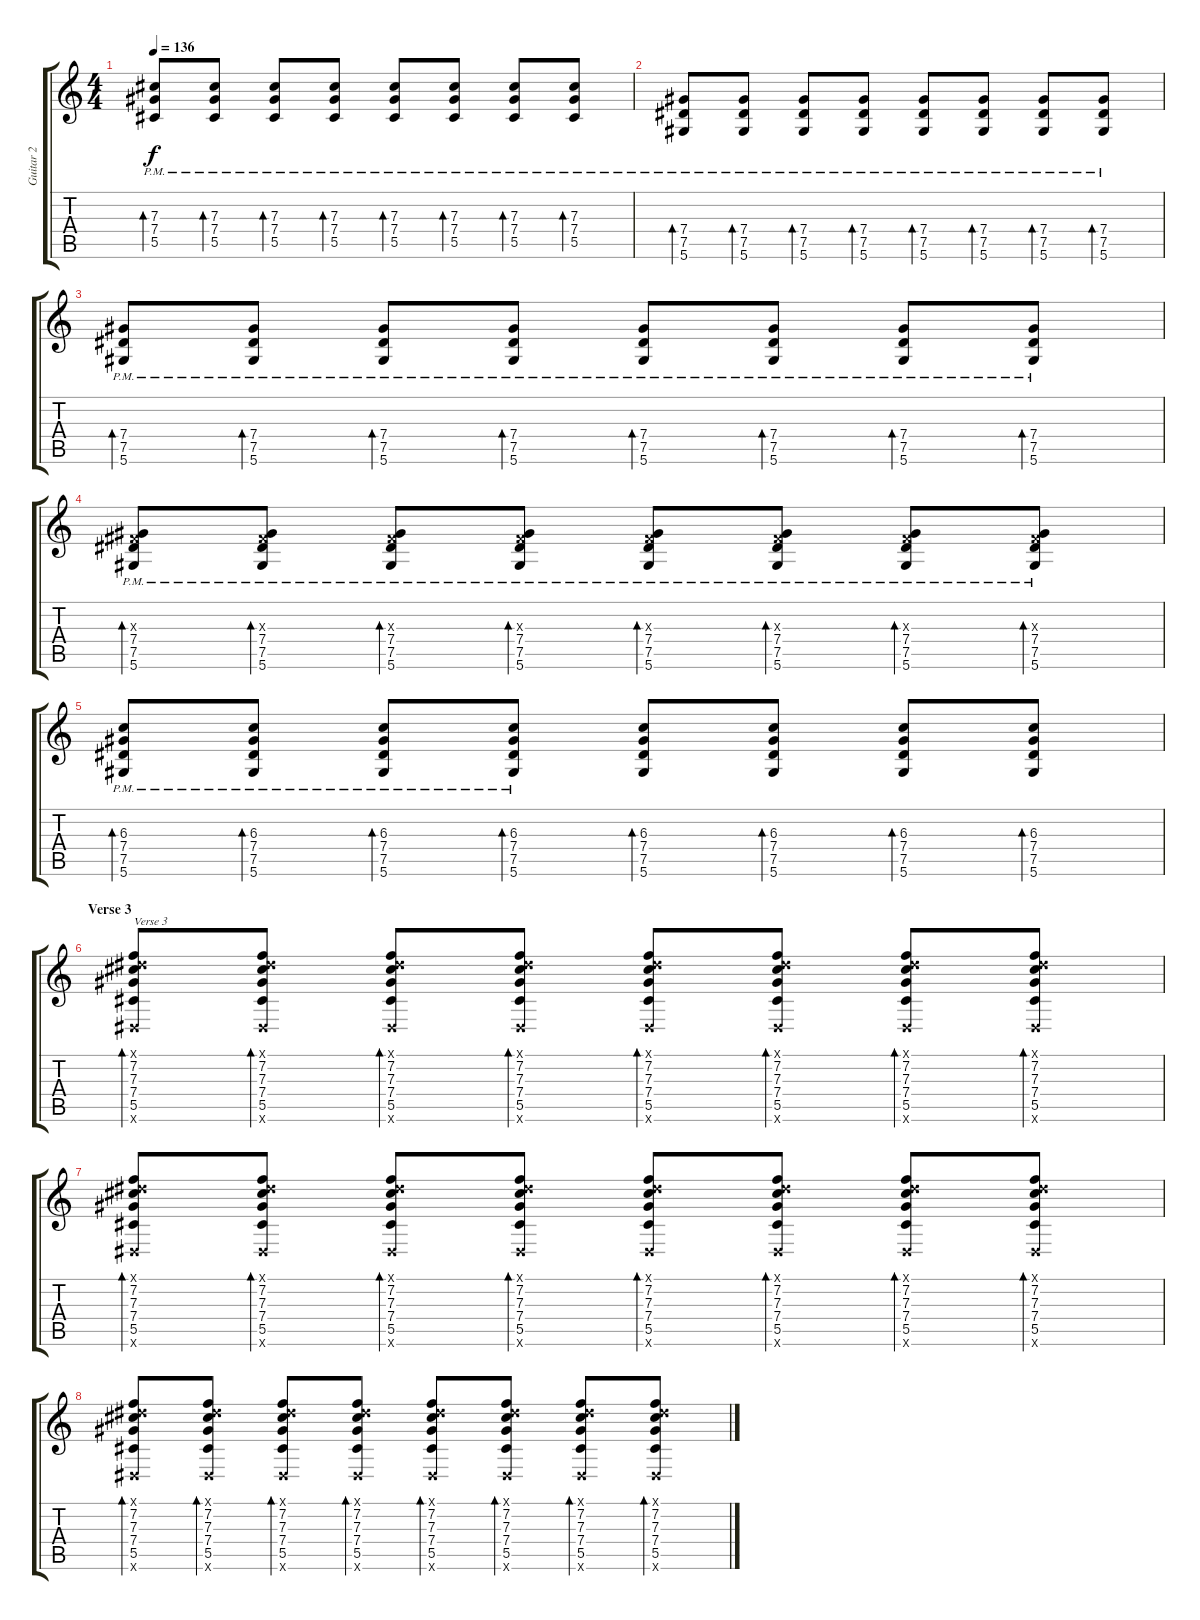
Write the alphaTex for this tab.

\track ("Guitar 2 " "Guitar 2 ") {instrument electricguitarclean}
\staff {score tabs}
\tuning (Eb4 Bb3 Gb3 Db3 Ab2 Eb2) {hide}
\ts (4 4)
\tempo 136
\clef g2
\ks c
(7.3{pm} 7.4{pm} 5.5{pm}).8{bd 60 dy f} (7.3{pm} 7.4{pm} 5.5{pm}).8{bd 60} (7.3{pm} 7.4{pm} 5.5{pm}).8{bd 60} (7.3{pm} 7.4{pm} 5.5{pm}).8{bd 60} (7.3{pm} 7.4{pm} 5.5{pm}).8{bd 60} (7.3{pm} 7.4{pm} 5.5{pm}).8{bd 60} (7.3{pm} 7.4{pm} 5.5{pm}).8{bd 60} (7.3{pm} 7.4{pm} 5.5{pm}).8{bd 60} |
(7.4{pm} 7.5{pm} 5.6{pm}).8{bd 60} (7.4{pm} 7.5{pm} 5.6{pm}).8{bd 60} (7.4{pm} 7.5{pm} 5.6{pm}).8{bd 60} (7.4{pm} 7.5{pm} 5.6{pm}).8{bd 60} (7.4{pm} 7.5{pm} 5.6{pm}).8{bd 60} (7.4{pm} 7.5{pm} 5.6{pm}).8{bd 60} (7.4{pm} 7.5{pm} 5.6{pm}).8{bd 60} (7.4{pm} 7.5{pm} 5.6{pm}).8{bd 60} |
(7.4{pm} 7.5{pm} 5.6{pm}).8{bd 60} (7.4{pm} 7.5{pm} 5.6{pm}).8{bd 60} (7.4{pm} 7.5{pm} 5.6{pm}).8{bd 60} (7.4{pm} 7.5{pm} 5.6{pm}).8{bd 60} (7.4{pm} 7.5{pm} 5.6{pm}).8{bd 60} (7.4{pm} 7.5{pm} 5.6{pm}).8{bd 60} (7.4{pm} 7.5{pm} 5.6{pm}).8{bd 60} (7.4{pm} 7.5{pm} 5.6{pm}).8{bd 60} |
(0.3{x} 7.4 7.5 5.6{pm}).8{bd 60} (0.3{x} 7.4 7.5 5.6{pm}).8{bd 60} (0.3{x} 7.4 7.5 5.6{pm}).8{bd 60} (0.3{x} 7.4 7.5 5.6{pm}).8{bd 60} (0.3{x} 7.4 7.5 5.6{pm}).8{bd 60} (0.3{x} 7.4 7.5 5.6{pm}).8{bd 60} (0.3{x} 7.4 7.5 5.6{pm}).8{bd 60} (0.3{x} 7.4 7.5 5.6{pm}).8{bd 60} |
(6.3 7.4 7.5 5.6{pm}).8{bd 60} (6.3 7.4 7.5 5.6{pm}).8{bd 60} (6.3 7.4 7.5 5.6{pm}).8{bd 60} (6.3 7.4 7.5 5.6{pm}).8{bd 60} (6.3 7.4 7.5 5.6).8{bd 60} (6.3 7.4 7.5 5.6).8{bd 60} (6.3 7.4 7.5 5.6).8{bd 60} (6.3 7.4 7.5 5.6).8{bd 60} |
\section ("" "Verse 3")
(0.1{x} 7.2 7.3 7.4 5.5 0.6{x}).8{bd 30 txt "Verse 3"} (0.1{x} 7.2 7.3 7.4 5.5 0.6{x}).8{bd 30} (0.1{x} 7.2 7.3 7.4 5.5 0.6{x}).8{bd 30} (0.1{x} 7.2 7.3 7.4 5.5 0.6{x}).8{bd 30} (0.1{x} 7.2 7.3 7.4 5.5 0.6{x}).8{bd 30} (0.1{x} 7.2 7.3 7.4 5.5 0.6{x}).8{bd 30} (0.1{x} 7.2 7.3 7.4 5.5 0.6{x}).8{bd 30} (0.1{x} 7.2 7.3 7.4 5.5 0.6{x}).8{bd 30} |
(0.1{x} 7.2 7.3 7.4 5.5 0.6{x}).8{bd 30} (0.1{x} 7.2 7.3 7.4 5.5 0.6{x}).8{bd 30} (0.1{x} 7.2 7.3 7.4 5.5 0.6{x}).8{bd 30} (0.1{x} 7.2 7.3 7.4 5.5 0.6{x}).8{bd 30} (0.1{x} 7.2 7.3 7.4 5.5 0.6{x}).8{bd 30} (0.1{x} 7.2 7.3 7.4 5.5 0.6{x}).8{bd 30} (0.1{x} 7.2 7.3 7.4 5.5 0.6{x}).8{bd 30} (0.1{x} 7.2 7.3 7.4 5.5 0.6{x}).8{bd 30} |
(0.1{x} 7.2 7.3 7.4 5.5 0.6{x}).8{bd 30} (0.1{x} 7.2 7.3 7.4 5.5 0.6{x}).8{bd 30} (0.1{x} 7.2 7.3 7.4 5.5 0.6{x}).8{bd 30} (0.1{x} 7.2 7.3 7.4 5.5 0.6{x}).8{bd 30} (0.1{x} 7.2 7.3 7.4 5.5 0.6{x}).8{bd 30} (0.1{x} 7.2 7.3 7.4 5.5 0.6{x}).8{bd 30} (0.1{x} 7.2 7.3 7.4 5.5 0.6{x}).8{bd 30} (0.1{x} 7.2 7.3 7.4 5.5 0.6{x}).8{bd 30}
